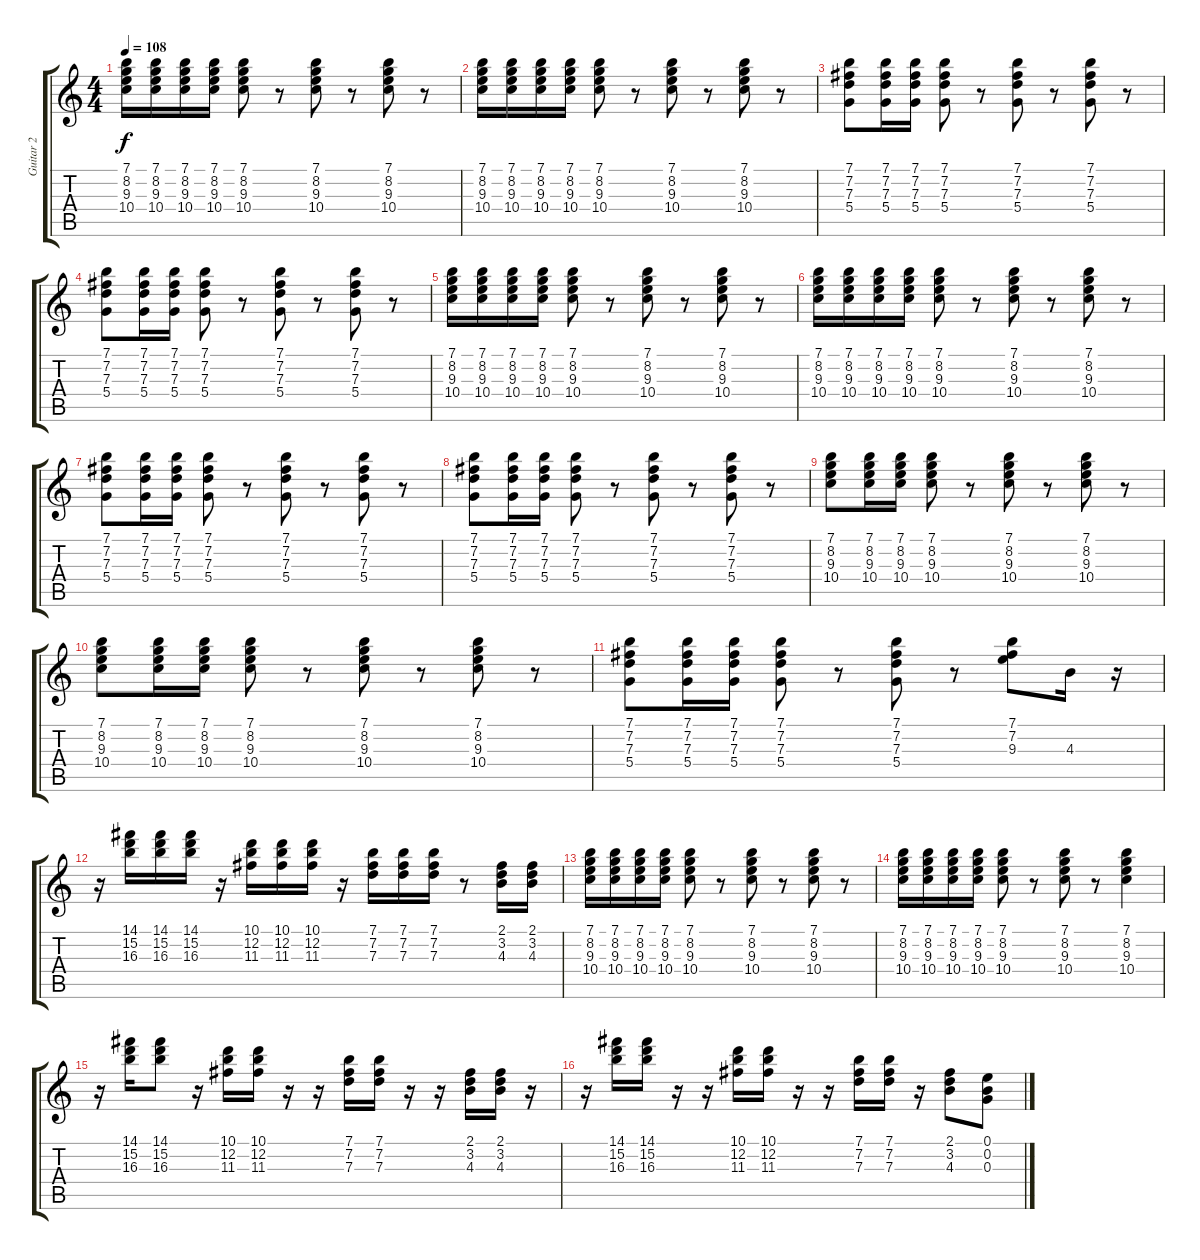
\track ("Guitar 2" "Guitar 2") {instrument electricguitarclean}
\staff {score tabs}
\tuning (E4 B3 G3 D3 A2 E2) {hide}
\ts (4 4)
\tempo 108
\clef g2
\ks c
(7.1 8.2 9.3 10.4).16{dy f} (7.1 8.2 9.3 10.4).16 (7.1 8.2 9.3 10.4).16 (7.1 8.2 9.3 10.4).16 (7.1 8.2 9.3 10.4).8 r.8 (7.1 8.2 9.3 10.4).8 r.8 (7.1 8.2 9.3 10.4).8 r.8 |
(7.1 8.2 9.3 10.4).16 (7.1 8.2 9.3 10.4).16 (7.1 8.2 9.3 10.4).16 (7.1 8.2 9.3 10.4).16 (7.1 8.2 9.3 10.4).8 r.8 (7.1 8.2 9.3 10.4).8 r.8 (7.1 8.2 9.3 10.4).8 r.8 |
(7.1 7.2 7.3 5.4).8 (7.1 7.2 7.3 5.4).16 (7.1 7.2 7.3 5.4).16 (7.1 7.2 7.3 5.4).8 r.8 (7.1 7.2 7.3 5.4).8 r.8 (7.1 7.2 7.3 5.4).8 r.8 |
(7.1 7.2 7.3 5.4).8 (7.1 7.2 7.3 5.4).16 (7.1 7.2 7.3 5.4).16 (7.1 7.2 7.3 5.4).8 r.8 (7.1 7.2 7.3 5.4).8 r.8 (7.1 7.2 7.3 5.4).8 r.8 |
(7.1 8.2 9.3 10.4).16 (7.1 8.2 9.3 10.4).16 (7.1 8.2 9.3 10.4).16 (7.1 8.2 9.3 10.4).16 (7.1 8.2 9.3 10.4).8 r.8 (7.1 8.2 9.3 10.4).8 r.8 (7.1 8.2 9.3 10.4).8 r.8 |
(7.1 8.2 9.3 10.4).16 (7.1 8.2 9.3 10.4).16 (7.1 8.2 9.3 10.4).16 (7.1 8.2 9.3 10.4).16 (7.1 8.2 9.3 10.4).8 r.8 (7.1 8.2 9.3 10.4).8 r.8 (7.1 8.2 9.3 10.4).8 r.8 |
(7.1 7.2 7.3 5.4).8 (7.1 7.2 7.3 5.4).16 (7.1 7.2 7.3 5.4).16 (7.1 7.2 7.3 5.4).8 r.8 (7.1 7.2 7.3 5.4).8 r.8 (7.1 7.2 7.3 5.4).8 r.8 |
(7.1 7.2 7.3 5.4).8 (7.1 7.2 7.3 5.4).16 (7.1 7.2 7.3 5.4).16 (7.1 7.2 7.3 5.4).8 r.8 (7.1 7.2 7.3 5.4).8 r.8 (7.1 7.2 7.3 5.4).8 r.8 |
(7.1 8.2 9.3 10.4).8 (7.1 8.2 9.3 10.4).16 (7.1 8.2 9.3 10.4).16 (7.1 8.2 9.3 10.4).8 r.8 (7.1 8.2 9.3 10.4).8 r.8 (7.1 8.2 9.3 10.4).8 r.8 |
(7.1 8.2 9.3 10.4).8 (7.1 8.2 9.3 10.4).16 (7.1 8.2 9.3 10.4).16 (7.1 8.2 9.3 10.4).8 r.8 (7.1 8.2 9.3 10.4).8 r.8 (7.1 8.2 9.3 10.4).8 r.8 |
(7.1 7.2 7.3 5.4).8 (7.1 7.2 7.3 5.4).16 (7.1 7.2 7.3 5.4).16 (7.1 7.2 7.3 5.4).8 r.8 (7.1 7.2 7.3 5.4).8 r.8 (7.1 7.2 9.3).8 4.3.16 r.16 |
r.16 (14.1 15.2 16.3).16 (14.1 15.2 16.3).16 (14.1 15.2 16.3).16 r.16 (10.1 12.2 11.3).16 (10.1 12.2 11.3).16 (10.1 12.2 11.3).16 r.16 (7.1 7.2 7.3).16 (7.1 7.2 7.3).16 (7.1 7.2 7.3).16 r.8 (2.1 3.2 4.3).16 (2.1 3.2 4.3).16 |
(7.1 8.2 9.3 10.4).16 (7.1 8.2 9.3 10.4).16 (7.1 8.2 9.3 10.4).16 (7.1 8.2 9.3 10.4).16 (7.1 8.2 9.3 10.4).8 r.8 (7.1 8.2 9.3 10.4).8 r.8 (7.1 8.2 9.3 10.4).8 r.8 |
(7.1 8.2 9.3 10.4).16 (7.1 8.2 9.3 10.4).16 (7.1 8.2 9.3 10.4).16 (7.1 8.2 9.3 10.4).16 (7.1 8.2 9.3 10.4).8 r.8 (7.1 8.2 9.3 10.4).8 r.8 (7.1 8.2 9.3 10.4).4 |
r.16 (14.1 15.2 16.3).16 (14.1 15.2 16.3).8 r.16 (10.1 12.2 11.3).16 (10.1 12.2 11.3).16 r.16 r.16 (7.1 7.2 7.3).16 (7.1 7.2 7.3).16 r.16 r.16 (2.1 3.2 4.3).16 (2.1 3.2 4.3).16 r.16 |
r.16 (14.1 15.2 16.3).16 (14.1 15.2 16.3).16 r.16 r.16 (10.1 12.2 11.3).16 (10.1 12.2 11.3).16 r.16 r.16 (7.1 7.2 7.3).16 (7.1 7.2 7.3).16 r.16 (2.1 3.2 4.3).8 (0.1 0.2 0.3).8
